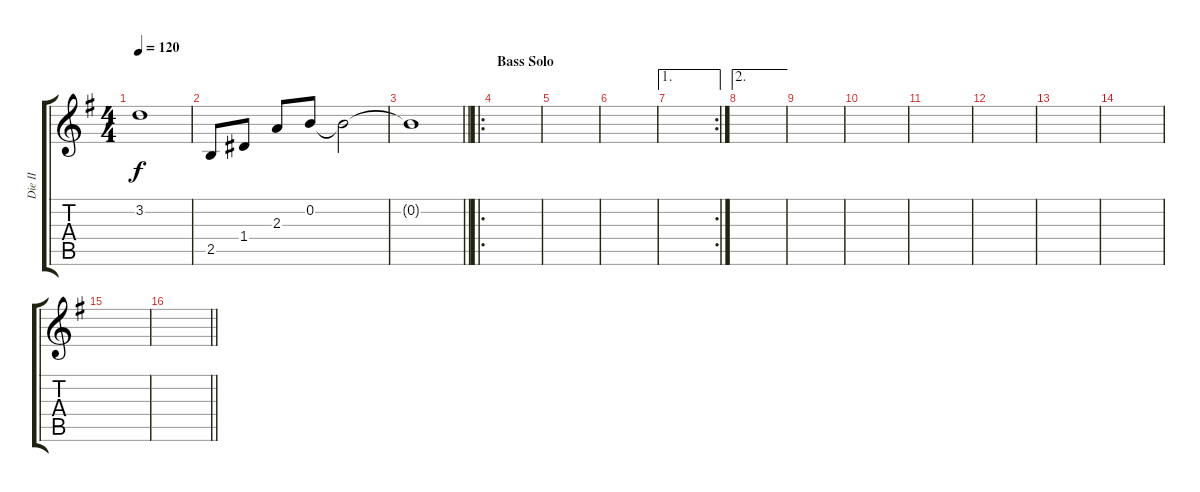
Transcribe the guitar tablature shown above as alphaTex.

\track ("Die II" "Die II") {instrument acousticguitarsteel}
\staff {score tabs}
\tuning (E4 B3 G3 D3 A2 E2) {hide}
\ts (4 4)
\tempo 120
\clef g2
\ks g
3.2{t}.1{dy f} |
2.5.8 1.4.8 2.3.8 0.2.8 0.2{t}.2 |
\barLineRight lightlight
0.2{t}.1 |
\ro
\section ("" "Bass Solo")
|
|
|
\ae 1
\rc 2
|
\ae 2
|
|
|
|
|
|
|
|
\barLineRight lightlight
